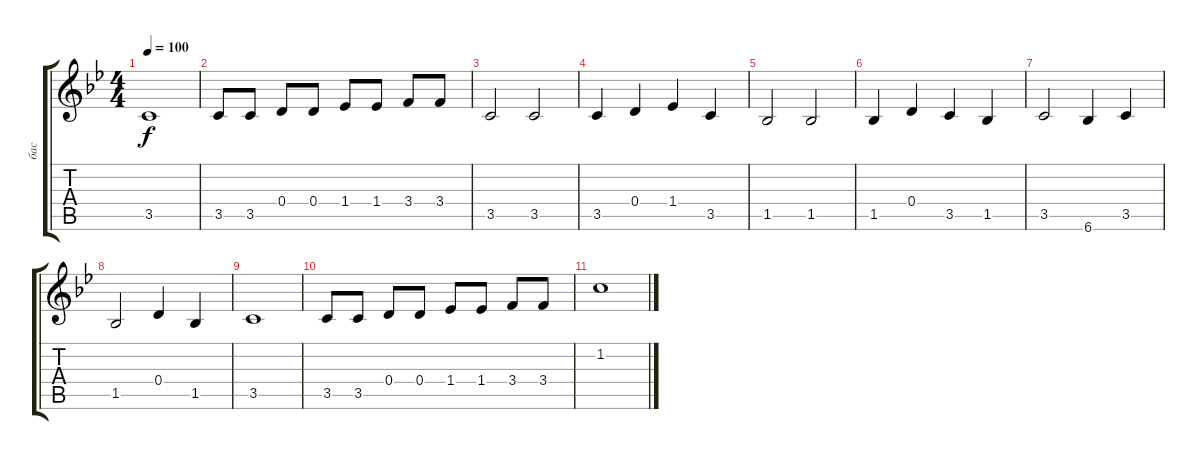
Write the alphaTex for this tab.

\track ("бас" "бас") {instrument electricbasspick}
\staff {score tabs}
\tuning (E4 B3 G3 D3 A2 E2) {hide}
\ts (4 4)
\tempo 100
\clef g2
\ks gminor
3.5.1{dy f} |
3.5.8 3.5.8 0.4.8 0.4.8 1.4.8 1.4.8 3.4.8 3.4.8 |
3.5.2 3.5.2 |
3.5.4 0.4.4 1.4.4 3.5.4 |
1.5.2 1.5.2 |
1.5.4 0.4.4 3.5.4 1.5.4 |
3.5.2 6.6.4 3.5.4 |
1.5.2 0.4.4 1.5.4 |
3.5.1 |
3.5.8 3.5.8 0.4.8 0.4.8 1.4.8 1.4.8 3.4.8 3.4.8 |
1.2.1
